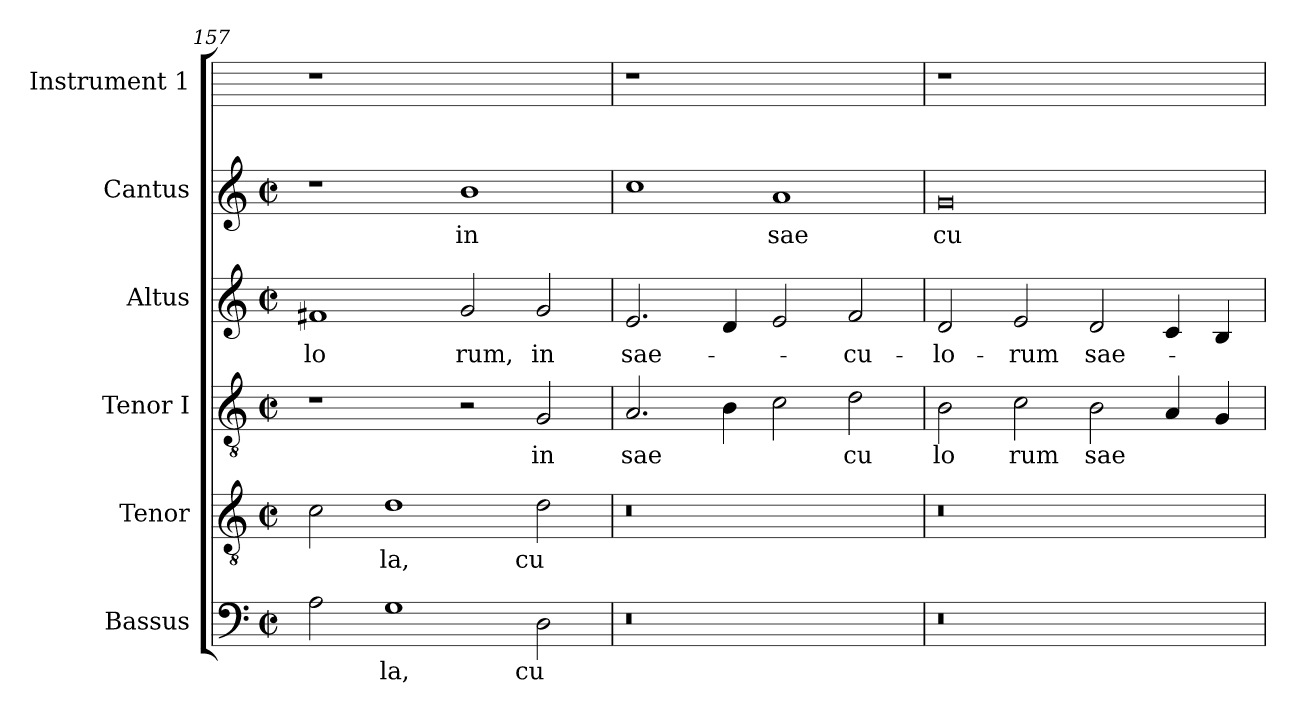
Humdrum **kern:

**kern	**text	**kern	**text	**kern	**text	**kern	**text	**kern	**text	**kern
*part6	*part6	*part5	*part5	*part4	*part4	*part3	*part3	*part2	*part2	*part1
*staff6	*staff6	*staff5	*staff5	*staff4	*staff4	*staff3	*staff3	*staff2	*staff2	*staff1
*I"Bassus	*	*I"Tenor	*	*I"Tenor I	*	*I"Altus	*	*I"Cantus	*	*I"Instrument 1
*I'Bassus	*	*I'Tenor	*	*I'Tenor I	*	*I'Altus	*	*I'Cantus	*	*
*clefF4	*	*clefGv2	*	*clefGv2	*	*clefG2	*	*clefG2	*	*
*M2/2	*	*M2/2	*	*M2/2	*	*M2/2	*	*M2/2	*	*
*met(c|)	*	*met(c|)	*	*met(c|)	*	*met(c|)	*	*met(c|)	*	*
=157	=157	=157	=157	=157	=157	=157	=157	=157	=157	=157
!	!	!	!	!	!	!	!LO:LY:b:cj	!	!	!
2A\	.	2c\	.	1r	.	1f#X	lo	1r	.	1r
!	!LO:LY:b:cj	!	!LO:LY:b:cj	!	!	!	!	!	!	!
1G	la,	1d	-la,	.	.	.	.	.	.	.
!	!	!	!	!	!	!	!LO:LY:b:cj	!	!LO:LY:b:cj	!
.	.	.	.	2r	.	2g/	rum,	1b	in	1ryy
!	!LO:LY:b:cj	!	!LO:LY:b:cj	!	!LO:LY:b:cj	!	!LO:LY:b:cj	!	!	!
2D\	cu	2d\	-cu-	2G/	in	2g/	in	.	.	.
!!LO:LB:g=z
=158	=158	=158	=158	=158	=158	=158	=158	=158	=158	=158
!	!	!	!	!	!LO:LY:b	!	!LO:LY:b	!	!	!
0r	.	0r	.	2.A/	sae	2.e/	sae-	1cc	.	1r
.	.	.	.	4B\	.	4d/	.	.	.	.
!	!	!	!	!	!	!	!	!	!LO:LY:b:cj	!
.	.	.	.	2c\	.	2e/	.	1a	sae	1ryy
!	!	!	!	!	!LO:LY:b:cj	!	!LO:LY:b:cj	!	!	!
.	.	.	.	2d\	cu	2f/	-cu-	.	.	.
=159	=159	=159	=159	=159	=159	=159	=159	=159	=159	=159
!	!	!	!	!	!LO:LY:b:cj	!	!LO:LY:b:cj	!	!LO:LY:b:cj	!
0r	.	0r	.	2B\	lo	2d/	-lo-	0g	cu	1r
!	!	!	!	!	!LO:LY:b:cj	!	!LO:LY:b:cj	!	!	!
.	.	.	.	2c\	rum	2e/	-rum	.	.	.
!	!	!	!	!	!LO:LY:b	!	!LO:LY:b	!	!	!
.	.	.	.	2B\	sae	2d/	sae-	.	.	1ryy
.	.	.	.	4A/	.	4c/	.	.	.	.
.	.	.	.	4G/	.	4B/	.	.	.	.
=	=	=	=	=	=	=	=	=	=	=
*-	*-	*-	*-	*-	*-	*-	*-	*-	*-	*-
